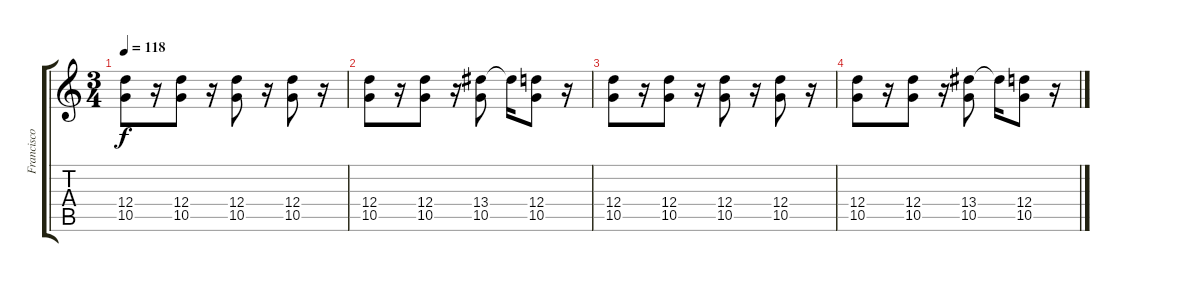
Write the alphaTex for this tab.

\track ("Francisco Duran" "Francisco ") {instrument acousticguitarsteel}
\staff {score tabs}
\tuning (E4 B3 G3 D3 A2 E2) {hide}
\ts (3 4)
\tempo 118
\clef g2
\ks c
(12.4 10.5).8{dy f instrument overdrivenguitar} r.16 (12.4 10.5).8 r.16 (12.4 10.5).8 r.16 (12.4 10.5).8 r.16 |
(12.4 10.5).8{instrument overdrivenguitar} r.16 (12.4 10.5).8 r.16 (13.4 10.5).8 13.4{t}.16 (12.4 10.5).8 r.16 |
(12.4 10.5).8{instrument overdrivenguitar} r.16 (12.4 10.5).8 r.16 (12.4 10.5).8 r.16 (12.4 10.5).8 r.16 |
(12.4 10.5).8{instrument overdrivenguitar} r.16 (12.4 10.5).8 r.16 (13.4 10.5).8 13.4{t}.16 (12.4 10.5).8 r.16
